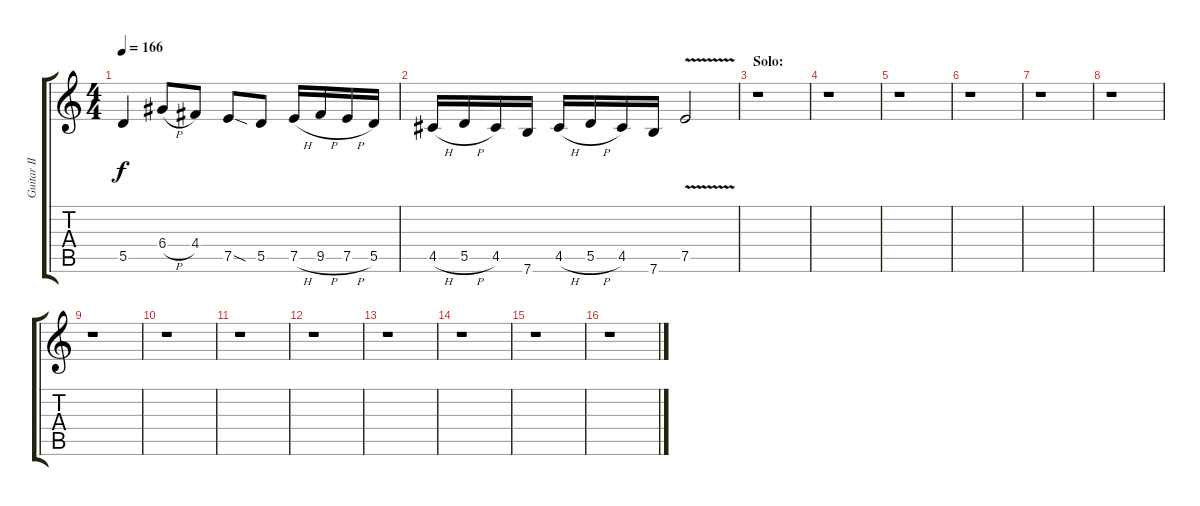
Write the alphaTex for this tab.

\track ("Guitar II" "Guitar II") {instrument distortionguitar}
\staff {score tabs}
\tuning (E4 B3 G3 D3 A2 E2) {hide}
\ts (4 4)
\tempo 166
\clef g2
\ks c
5.5.4{dy f} 6.4{h}.8 4.4.8 7.5{sod}.8 5.5.8 7.5{h}.16 9.5{h}.16 7.5{h}.16 5.5.16 |
4.5{h}.16 5.5{h}.16 4.5.16 7.6.16 4.5{h}.16 5.5{h}.16 4.5.16 7.6.16 7.5{v}.2 |
\section ("" "Solo:")
r.1 |
r.1 |
r.1 |
r.1 |
r.1 |
r.1 |
r.1 |
r.1 |
r.1 |
r.1 |
r.1 |
r.1 |
r.1 |
r.1
